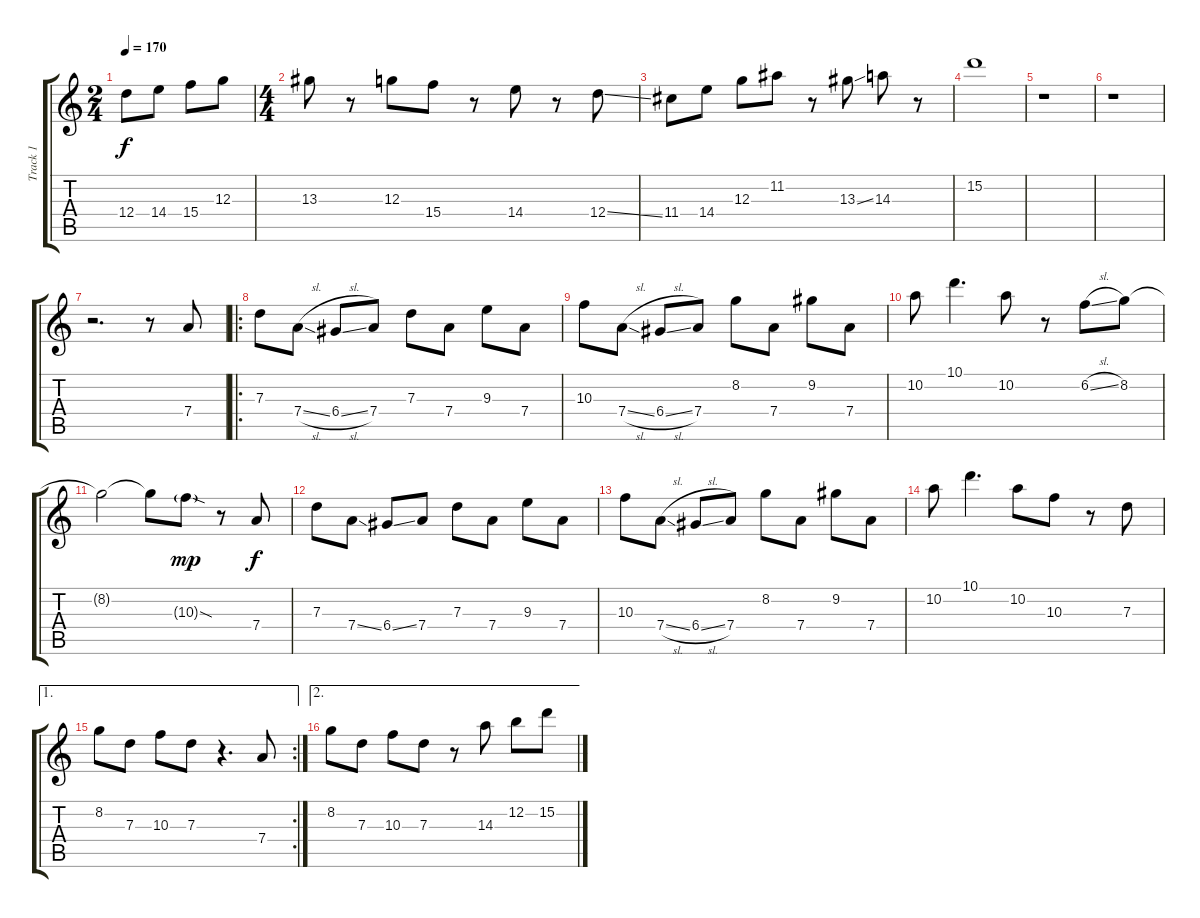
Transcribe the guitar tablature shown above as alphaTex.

\track ("Track 1" "Track 1") {instrument electricguitarjazz}
\staff {score tabs}
\tuning (E4 B3 G3 D3 A2 E2) {hide}
\ts (2 4)
\tempo 170
\clef g2
\ks c
12.4.8{dy f instrument electricguitarjazz} 14.4.8 15.4.8 12.3.8 |
\ts (4 4)
13.3.8 r.8 12.3.8 15.4.8 r.8 14.4.8 r.8 12.4{ss}.8 |
11.4.8 14.4.8 12.3.8 11.2.8 r.8 13.3{ss}.8 14.3.8 r.8 |
15.2.1 |
r.1 |
r.1 |
r.2{d} r.8 7.4.8 |
\ro
7.3.8 7.4{sl}.8 6.4{sl}.8 7.4.8 7.3.8 7.4.8 9.3.8 7.4.8 |
10.3.8 7.4{sl}.8 6.4{sl}.8 7.4.8 8.2.8 7.4.8 9.2.8 7.4.8 |
10.2.8 10.1.4{d} 10.2.8 r.8 6.2{sl}.8 8.2.8 |
8.2{t}.2 8.2{t}.8 10.3{sod g}.8{dy mp} r.8 7.4.8{dy f} |
7.3.8 7.4{ss}.8 6.4{ss}.8 7.4.8 7.3.8 7.4.8 9.3.8 7.4.8 |
10.3.8 7.4{sl}.8 6.4{sl}.8 7.4.8 8.2.8 7.4.8 9.2.8 7.4.8 |
10.2.8 10.1.4{d} 10.2.8 10.3.8 r.8 7.3.8 |
\ae 1
\rc 2
8.2.8 7.3.8 10.3.8 7.3.8 r.4{d} 7.4.8 |
\ae 2
8.2.8 7.3.8 10.3.8 7.3.8 r.8 14.3.8 12.2.8 15.2.8
